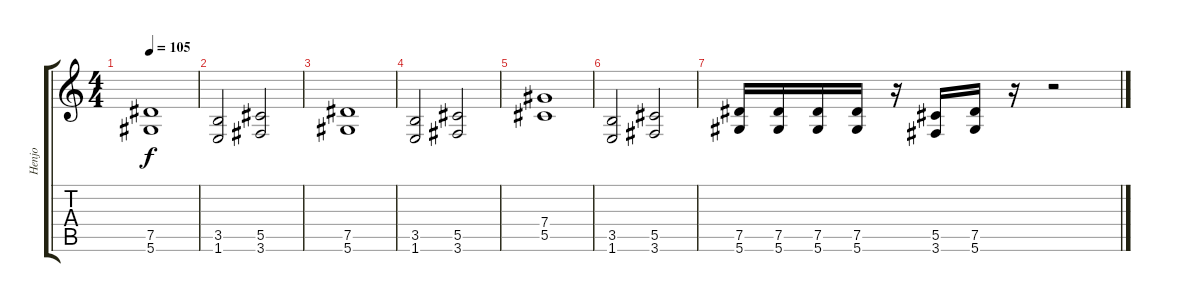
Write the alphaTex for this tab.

\track ("Henjo" "Henjo") {instrument distortionguitar}
\staff {score tabs}
\tuning (Eb4 Bb3 Gb3 Db3 Ab2 Eb2) {hide}
\ts (4 4)
\tempo 105
\clef g2
\ks c
(7.5 5.6).1{dy f} |
(3.5 1.6).2 (5.5 3.6).2 |
(7.5 5.6).1 |
(3.5 1.6).2 (5.5 3.6).2 |
(7.4 5.5).1 |
(3.5 1.6).2 (5.5 3.6).2 |
(7.5 5.6).16 (7.5 5.6).16 (7.5 5.6).16 (7.5 5.6).16 r.16 (5.5 3.6).16 (7.5 5.6).16 r.16 r.2
